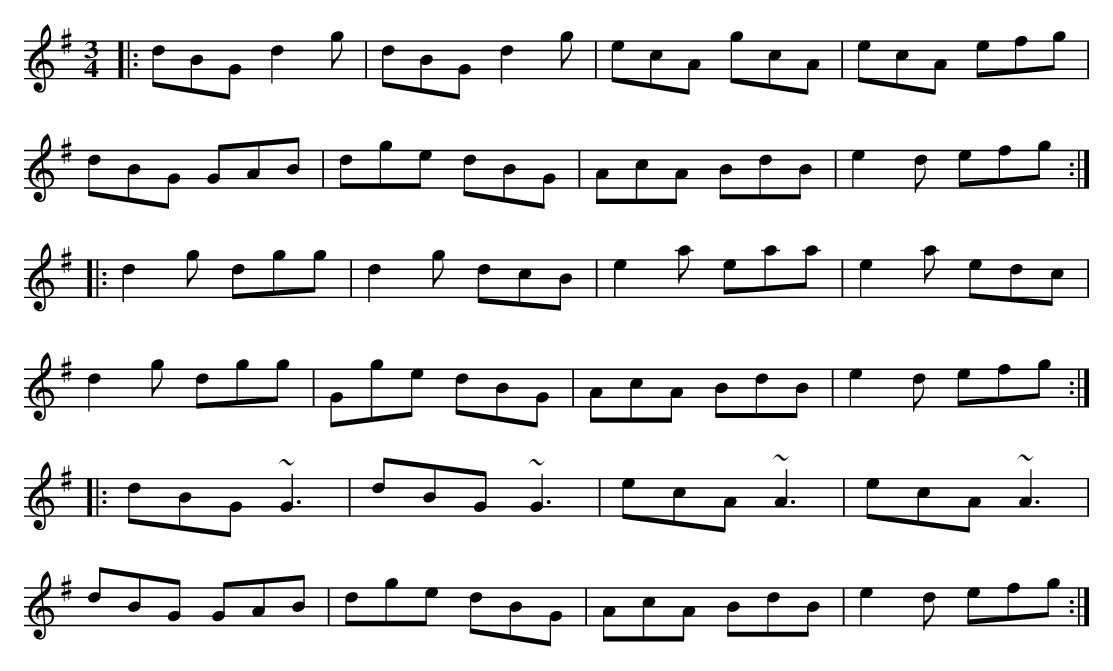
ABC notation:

X:1
M:3/4
K:G
|:dBG d2g|dBG d2g|ecA gcA|ecA efg|
dBG GAB|dge dBG|AcA BdB|e2d efg:|
|:d2g dgg|d2g dcB|e2a eaa|e2a edc|
d2g dgg|Gge dBG|AcA BdB|e2d efg:|
|:dBG ~G3|dBG ~G3|ecA ~A3|ecA ~A3|
dBG GAB|dge dBG|AcA BdB|e2d efg:|
